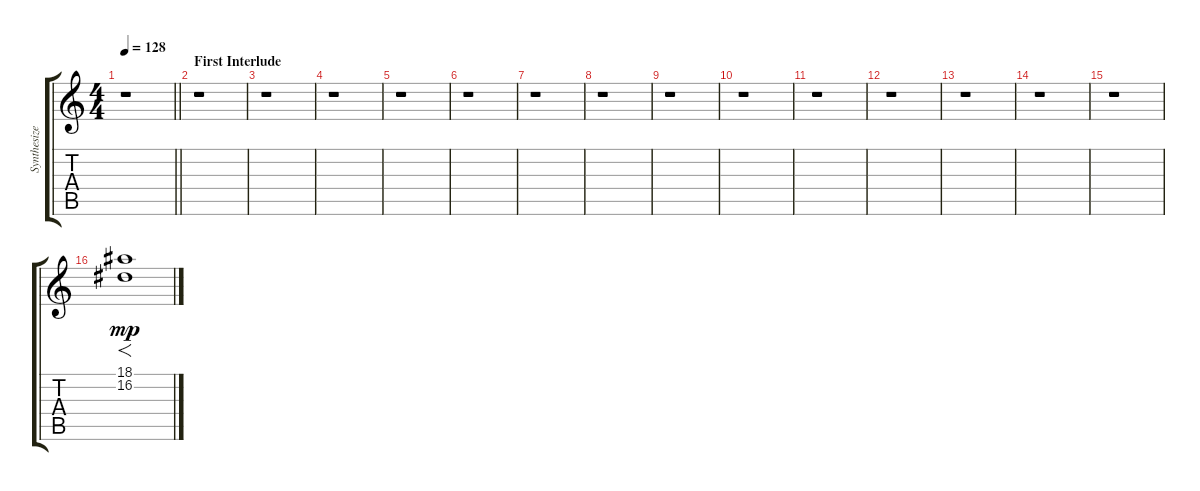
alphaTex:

\track ("Synthesizer 1" "Synthesize") {instrument lead2sawtooth}
\staff {score tabs}
\tuning (E4 B3 G3 D3 A2 E2) {hide}
\ts (4 4)
\tempo 128
\clef g2
\barLineRight lightlight
\ks c
r.1{dy mp} |
\section ("" "First Interlude")
r.1 |
r.1 |
r.1 |
r.1 |
r.1 |
r.1 |
r.1 |
r.1 |
r.1 |
r.1 |
r.1 |
r.1 |
r.1 |
r.1 |
(18.1 16.2).1{f}
